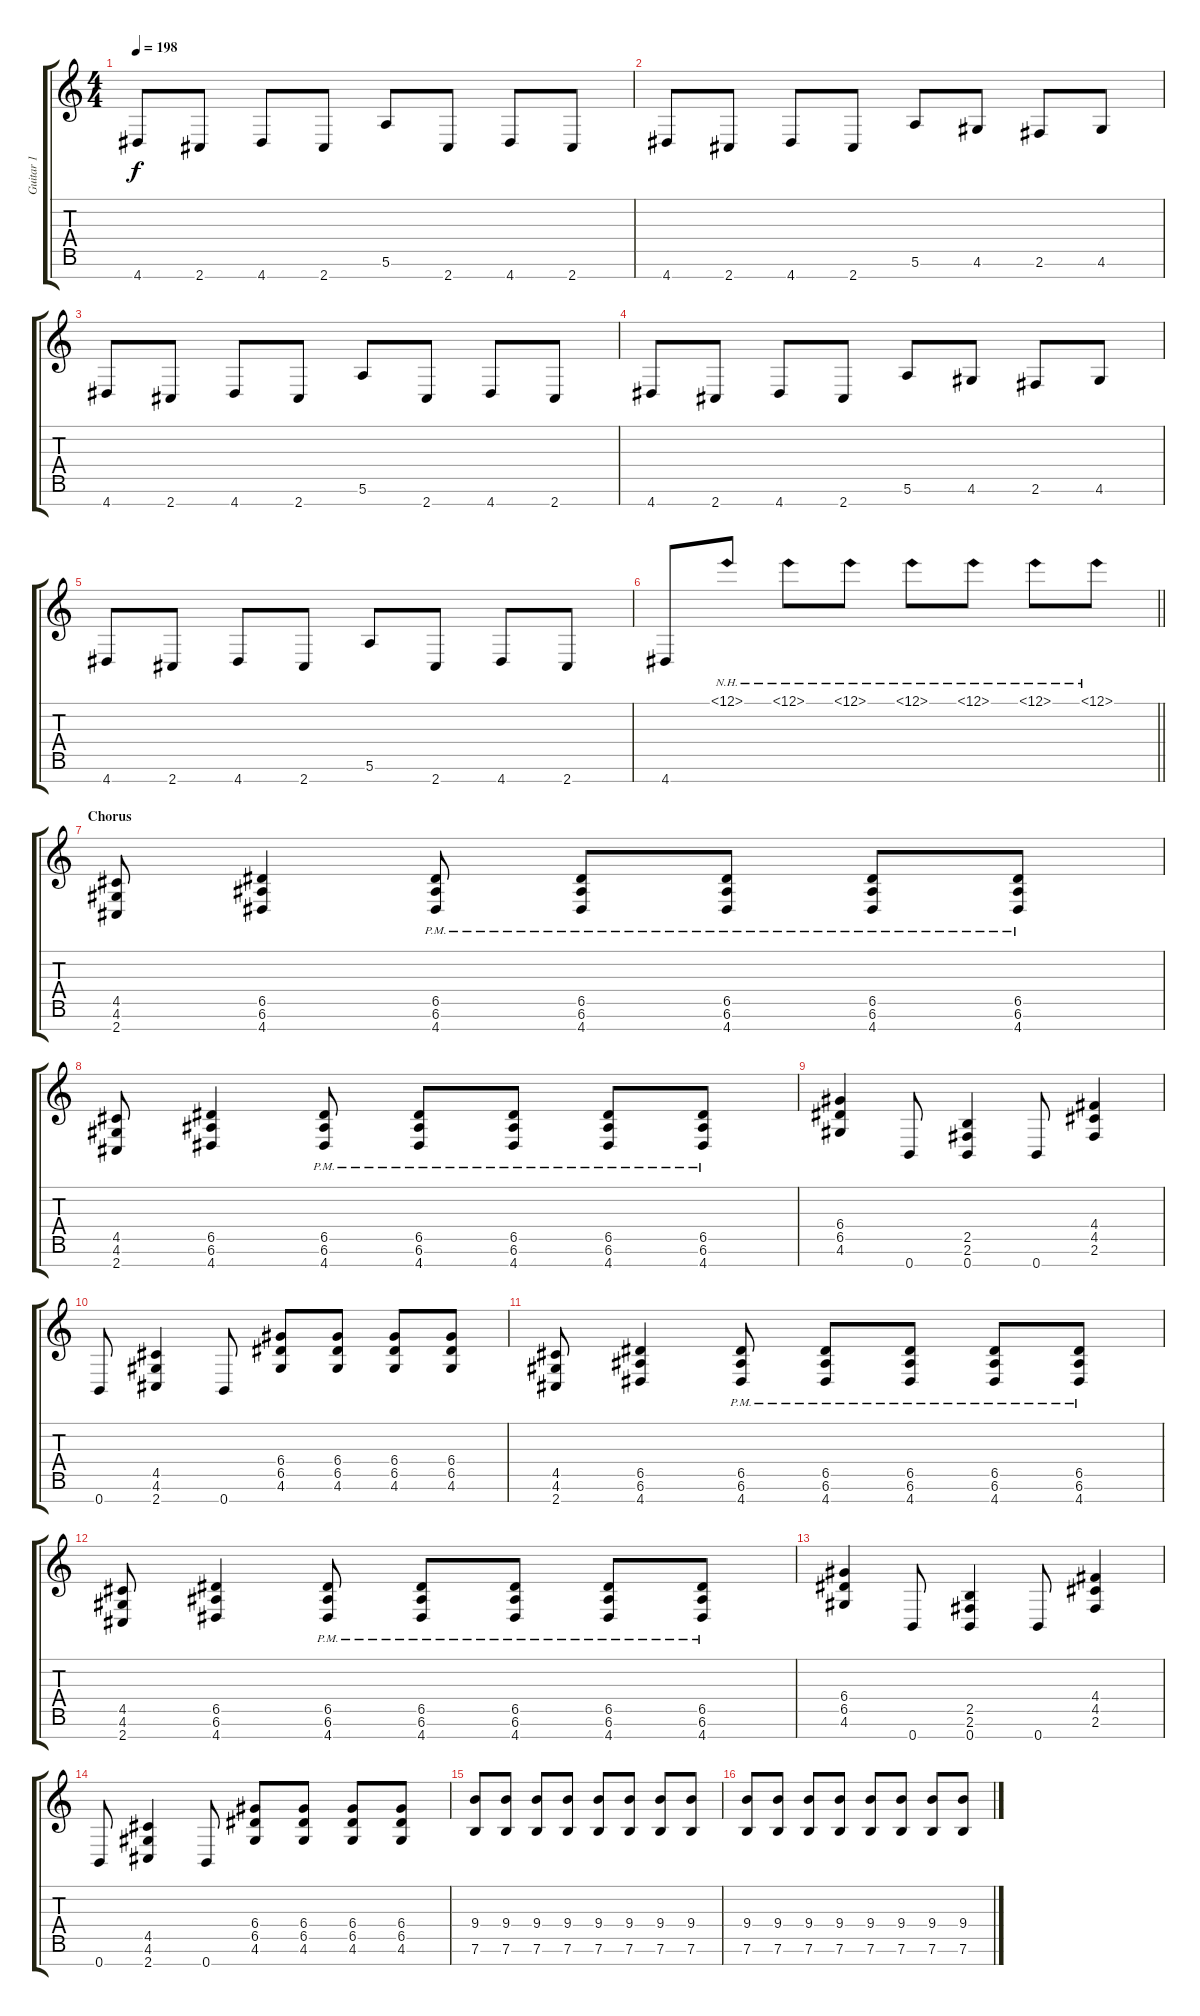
\track ("Guitar 1" "Guitar 1") {instrument electricguitarclean}
\staff {score tabs}
\tuning (E4 B3 G3 D3 A2 E2 B1) {hide}
\ts (4 4)
\tempo 198
\clef g2
\ks c
4.7.8{dy f} 2.7.8 4.7.8 2.7.8 5.6.8 2.7.8 4.7.8 2.7.8 |
4.7.8 2.7.8 4.7.8 2.7.8 5.6.8 4.6.8 2.6.8 4.6.8 |
4.7.8 2.7.8 4.7.8 2.7.8 5.6.8 2.7.8 4.7.8 2.7.8 |
4.7.8 2.7.8 4.7.8 2.7.8 5.6.8 4.6.8 2.6.8 4.6.8 |
4.7.8 2.7.8 4.7.8 2.7.8 5.6.8 2.7.8 4.7.8 2.7.8 |
\barLineRight lightlight
4.7.8 12.1{nh}.8 12.1{nh}.8 12.1{nh}.8 12.1{nh}.8 12.1{nh}.8 12.1{nh}.8 12.1{nh}.8 |
\section ("" "Chorus")
(4.5 4.6 2.7).8 (6.5 6.6 4.7).4 (6.5{pm} 6.6{pm} 4.7{pm}).8 (6.5{pm} 6.6{pm} 4.7{pm}).8 (6.5{pm} 6.6{pm} 4.7{pm}).8 (6.5{pm} 6.6{pm} 4.7{pm}).8 (6.5{pm} 6.6{pm} 4.7{pm}).8 |
(4.5 4.6 2.7).8 (6.5 6.6 4.7).4 (6.5{pm} 6.6{pm} 4.7{pm}).8 (6.5{pm} 6.6{pm} 4.7{pm}).8 (6.5{pm} 6.6{pm} 4.7{pm}).8 (6.5{pm} 6.6{pm} 4.7{pm}).8 (6.5{pm} 6.6{pm} 4.7{pm}).8 |
(6.4 6.5 4.6).4 0.7.8 (2.5 2.6 0.7).4 0.7.8 (4.4 4.5 2.6).4 |
0.7.8 (4.5 4.6 2.7).4 0.7.8 (6.4 6.5 4.6).8 (6.4 6.5 4.6).8 (6.4 6.5 4.6).8 (6.4 6.5 4.6).8 |
(4.5 4.6 2.7).8 (6.5 6.6 4.7).4 (6.5{pm} 6.6{pm} 4.7{pm}).8 (6.5{pm} 6.6{pm} 4.7{pm}).8 (6.5{pm} 6.6{pm} 4.7{pm}).8 (6.5{pm} 6.6{pm} 4.7{pm}).8 (6.5{pm} 6.6{pm} 4.7{pm}).8 |
(4.5 4.6 2.7).8 (6.5 6.6 4.7).4 (6.5{pm} 6.6{pm} 4.7{pm}).8 (6.5{pm} 6.6{pm} 4.7{pm}).8 (6.5{pm} 6.6{pm} 4.7{pm}).8 (6.5{pm} 6.6{pm} 4.7{pm}).8 (6.5{pm} 6.6{pm} 4.7{pm}).8 |
(6.4 6.5 4.6).4 0.7.8 (2.5 2.6 0.7).4 0.7.8 (4.4 4.5 2.6).4 |
0.7.8 (4.5 4.6 2.7).4 0.7.8 (6.4 6.5 4.6).8 (6.4 6.5 4.6).8 (6.4 6.5 4.6).8 (6.4 6.5 4.6).8 |
(9.4 7.6).8 (9.4 7.6).8 (9.4 7.6).8 (9.4 7.6).8 (9.4 7.6).8 (9.4 7.6).8 (9.4 7.6).8 (9.4 7.6).8 |
(9.4 7.6).8 (9.4 7.6).8 (9.4 7.6).8 (9.4 7.6).8 (9.4 7.6).8 (9.4 7.6).8 (9.4 7.6).8 (9.4 7.6).8
